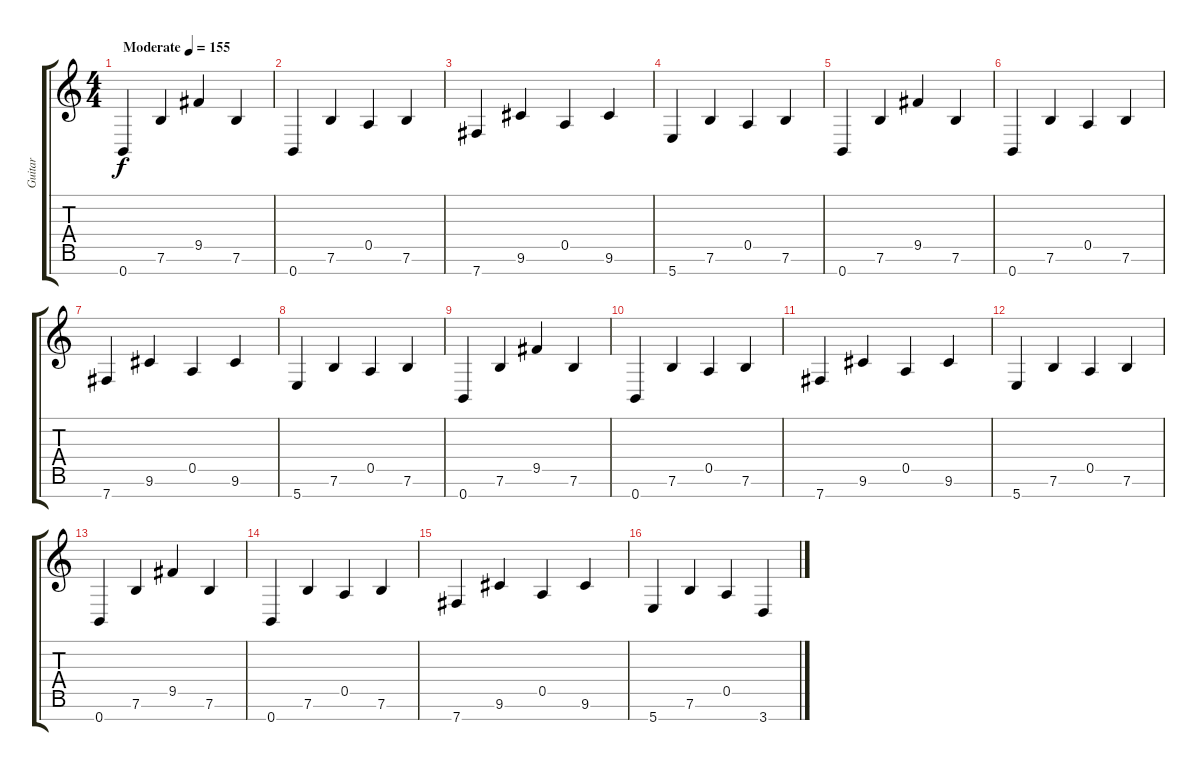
\track ("Guitar " "Guitar ") {instrument acousticguitarsteel}
\staff {score tabs}
\tuning (E4 B3 G3 D3 A2 E2 B1) {hide}
\ts (4 4)
\tempo (155 "Moderate")
\clef g2
\ks c
0.7.4{dy f instrument acousticguitarsteel} 7.6.4 9.5.4 7.6.4 |
0.7.4 7.6.4 0.5.4 7.6.4 |
7.7.4 9.6.4 0.5.4 9.6.4 |
5.7.4 7.6.4 0.5.4 7.6.4 |
0.7.4 7.6.4 9.5.4 7.6.4 |
0.7.4 7.6.4 0.5.4 7.6.4 |
7.7.4 9.6.4 0.5.4 9.6.4 |
5.7.4 7.6.4 0.5.4 7.6.4 |
0.7.4 7.6.4 9.5.4 7.6.4 |
0.7.4 7.6.4 0.5.4 7.6.4 |
7.7.4 9.6.4 0.5.4 9.6.4 |
5.7.4 7.6.4 0.5.4 7.6.4 |
0.7.4 7.6.4 9.5.4 7.6.4 |
0.7.4 7.6.4 0.5.4 7.6.4 |
7.7.4 9.6.4 0.5.4 9.6.4 |
5.7.4 7.6.4 0.5.4 3.7.4
